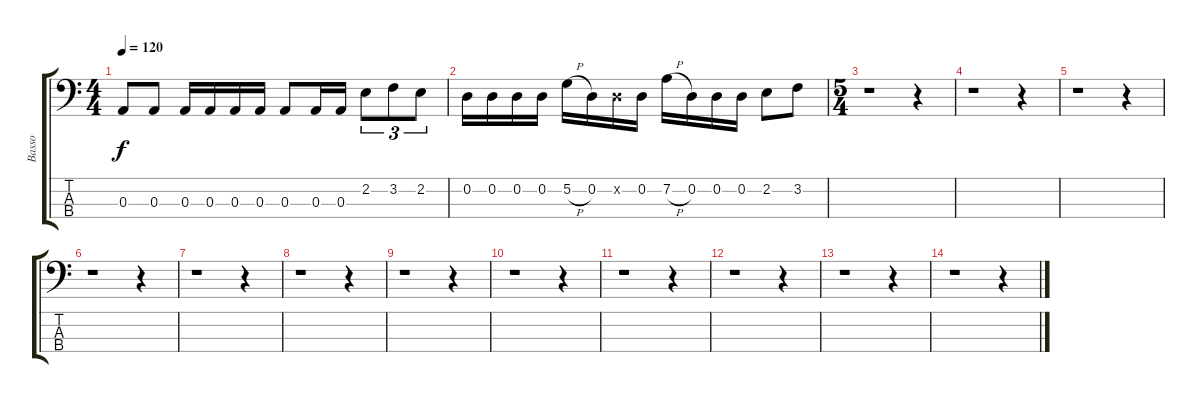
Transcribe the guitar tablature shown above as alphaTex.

\track ("Basso" "Basso") {instrument electricbassfinger}
\staff {score tabs}
\tuning (G2 D2 A1 E1) {hide}
\ts (4 4)
\tempo 120
\clef f4
\ks c
0.3.8{dy f} 0.3.8 0.3.16 0.3.16 0.3.16 0.3.16 0.3.8 0.3.16 0.3.16 2.2.8{tu (3 2)} 3.2.8{tu (3 2)} 2.2.8{tu (3 2)} |
0.2.16 0.2.16 0.2.16 0.2.16 5.2{h}.16 0.2.16 0.2{x}.16 0.2.16 7.2{h}.16 0.2.16 0.2.16 0.2.16 2.2.8 3.2.8 |
\ts (5 4)
r.1 r.4 |
r.1 r.4 |
r.1 r.4 |
r.1 r.4 |
r.1 r.4 |
r.1 r.4 |
r.1 r.4 |
r.1 r.4 |
r.1 r.4 |
r.1 r.4 |
r.1 r.4 |
r.1 r.4
